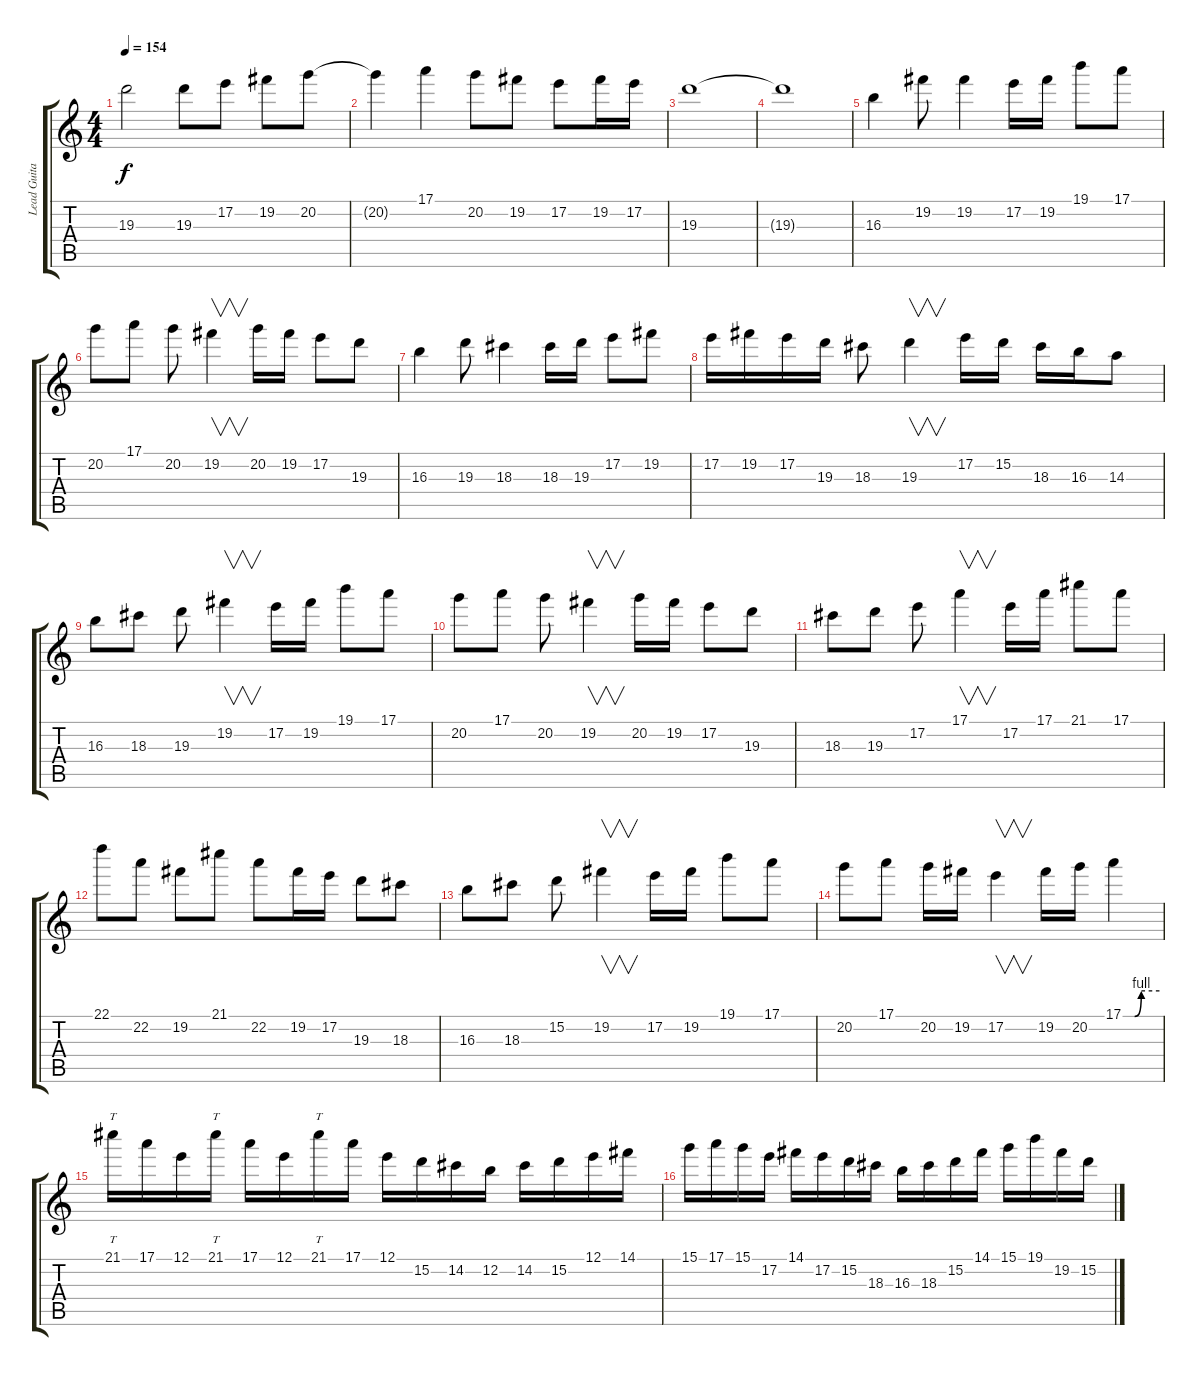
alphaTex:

\track ("Lead Guitar 1" "Lead Guita") {instrument overdrivenguitar}
\staff {score tabs}
\tuning (E4 B3 G3 D3 A2 E2) {hide}
\ts (4 4)
\tempo 154
\clef g2
\ks c
19.3.2{dy f} 19.3.8 17.2.8 19.2.8 20.2.8 |
20.2{t}.4 17.1.4 20.2.8 19.2.8 17.2.8 19.2.16 17.2.16 |
19.3.1 |
19.3{t}.1 |
\section ("" "")
16.3.4 19.2.8 19.2.4 17.2.16 19.2.16 19.1.8 17.1.8 |
20.2.8 17.1.8 20.2.8 19.2.4{v} 20.2.16 19.2.16 17.2.8 19.3.8 |
16.3.4 19.3.8 18.3.4 18.3.16 19.3.16 17.2.8 19.2.8 |
17.2.16 19.2.16 17.2.16 19.3.16 18.3.8 19.3.4{v} 17.2.16 15.2.16 18.3.16 16.3.16 14.3.8 |
\section ("" "")
16.3.8 18.3.8 19.3.8 19.2.4{v} 17.2.16 19.2.16 19.1.8 17.1.8 |
20.2.8 17.1.8 20.2.8 19.2.4{v} 20.2.16 19.2.16 17.2.8 19.3.8 |
18.3.8 19.3.8 17.2.8 17.1.4{v} 17.2.16 17.1.16 21.1.8 17.1.8 |
22.1.8 22.2.8 19.2.8 21.1.8 22.2.8 19.2.16 17.2.16 19.3.8 18.3.8 |
16.3.8 18.3.8 15.2.8 19.2.4{v} 17.2.16 19.2.16 19.1.8 17.1.8 |
20.2.8 17.1.8 20.2.16 19.2.16 17.2.4{v} 19.2.16 20.2.16 17.1{be (custom 0 0 19 0 30 4 60 4)}.4 |
21.1.16{tt} 17.1.16 12.1.16 21.1.16{tt} 17.1.16 12.1.16 21.1.16{tt} 17.1.16 12.1.16 15.2.16 14.2.16 12.2.16 14.2.16 15.2.16 12.1.16 14.1.16 |
15.1.16 17.1.16 15.1.16 17.2.16 14.1.16 17.2.16 15.2.16 18.3.16 16.3.16 18.3.16 15.2.16 14.1.16 15.1.16 19.1.16 19.2.16 15.2.16
